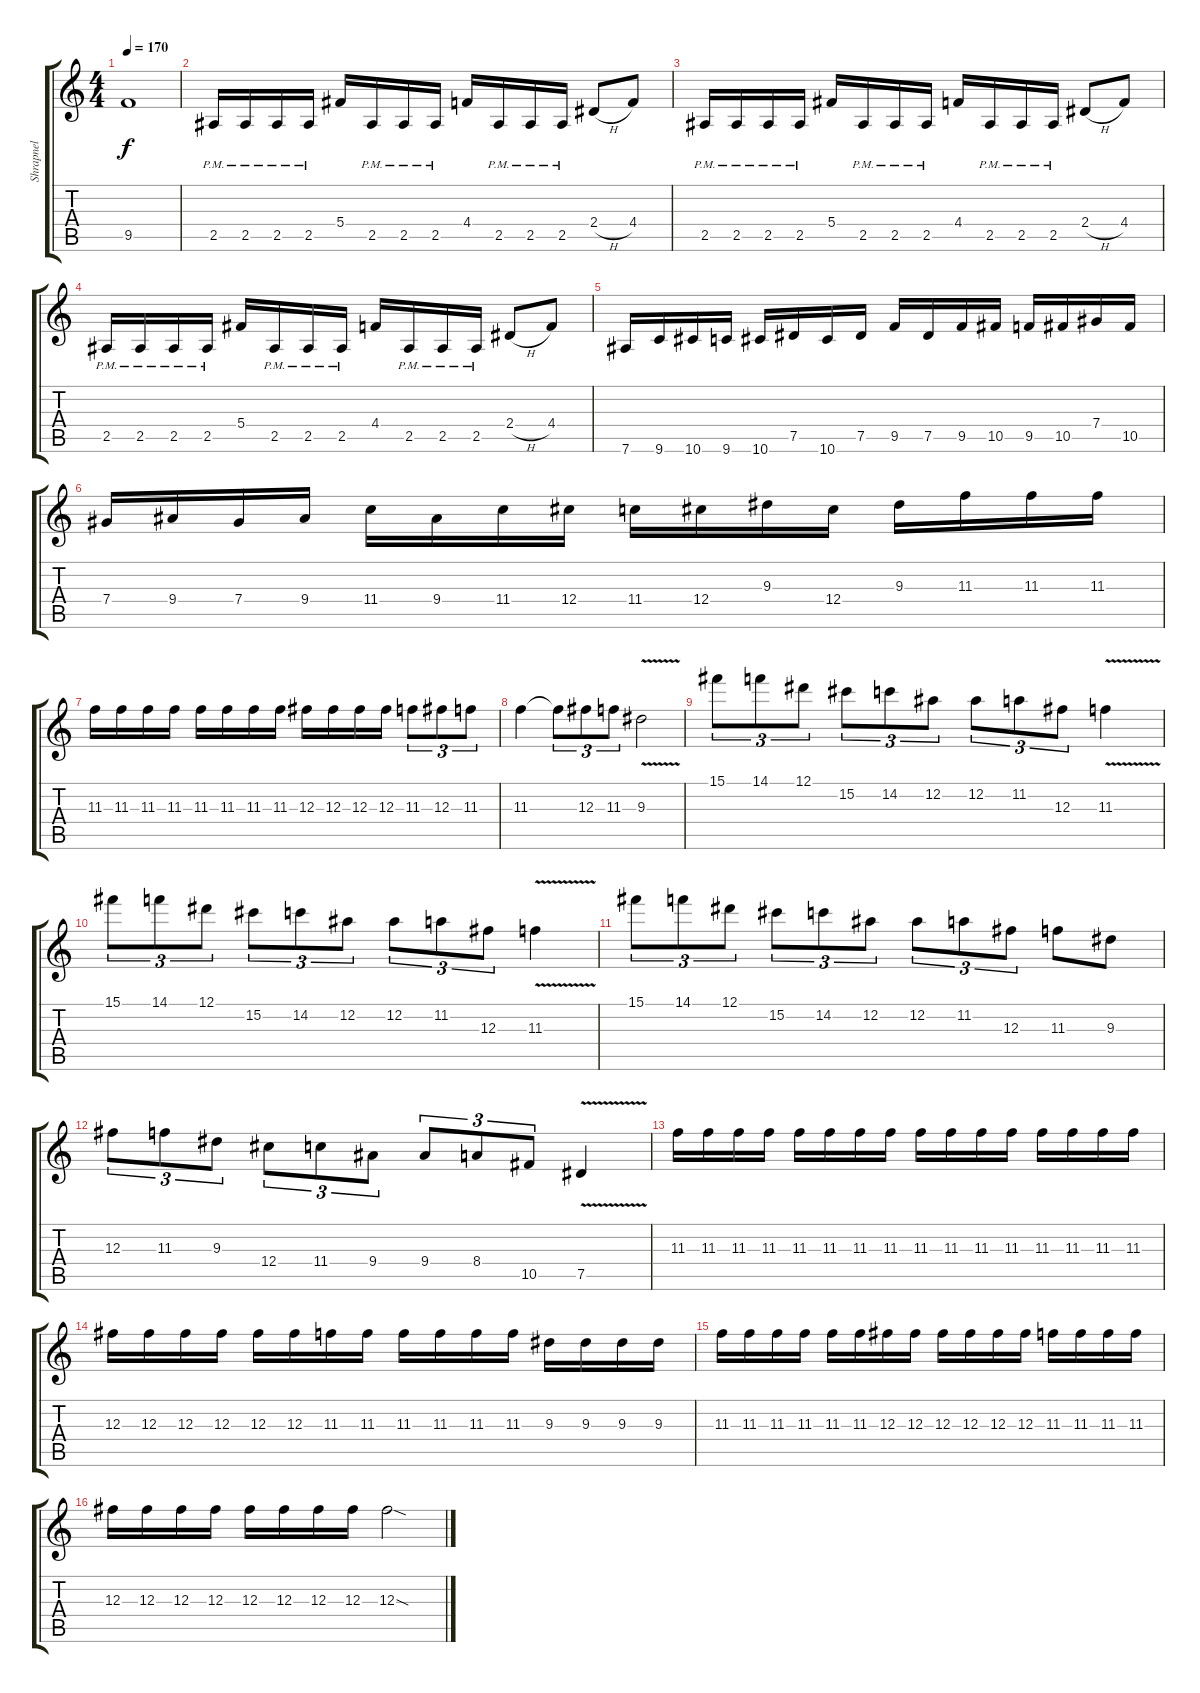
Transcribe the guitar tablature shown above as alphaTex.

\track ("Shrapnel" "Shrapnel") {instrument distortionguitar}
\staff {score tabs}
\tuning (Eb4 Bb3 Gb3 Db3 Ab2 Eb2) {hide}
\ts (4 4)
\tempo 170
\clef g2
\ks c
9.5.1{dy f} |
2.5{pm}.16 2.5{pm}.16 2.5{pm}.16 2.5{pm}.16 5.4.16 2.5{pm}.16 2.5{pm}.16 2.5{pm}.16 4.4.16 2.5{pm}.16 2.5{pm}.16 2.5{pm}.16 2.4{h}.8 4.4.8 |
2.5{pm}.16 2.5{pm}.16 2.5{pm}.16 2.5{pm}.16 5.4.16 2.5{pm}.16 2.5{pm}.16 2.5{pm}.16 4.4.16 2.5{pm}.16 2.5{pm}.16 2.5{pm}.16 2.4{h}.8 4.4.8 |
2.5{pm}.16 2.5{pm}.16 2.5{pm}.16 2.5{pm}.16 5.4.16 2.5{pm}.16 2.5{pm}.16 2.5{pm}.16 4.4.16 2.5{pm}.16 2.5{pm}.16 2.5{pm}.16 2.4{h}.8 4.4.8 |
7.6.16 9.6.16 10.6.16 9.6.16 10.6.16 7.5.16 10.6.16 7.5.16 9.5.16 7.5.16 9.5.16 10.5.16 9.5.16 10.5.16 7.4.16 10.5.16 |
7.4.16 9.4.16 7.4.16 9.4.16 11.4.16 9.4.16 11.4.16 12.4.16 11.4.16 12.4.16 9.3.16 12.4.16 9.3.16 11.3.16 11.3.16 11.3.16 |
11.3.16 11.3.16 11.3.16 11.3.16 11.3.16 11.3.16 11.3.16 11.3.16 12.3.16 12.3.16 12.3.16 12.3.16 11.3.8{tu (3 2)} 12.3.8{tu (3 2)} 11.3.8{tu (3 2)} |
11.3.4 11.3{t}.8{tu (3 2)} 12.3.8{tu (3 2)} 11.3.8{tu (3 2)} 9.3{v}.2 |
15.1.8{tu (3 2)} 14.1.8{tu (3 2)} 12.1.8{tu (3 2)} 15.2.8{tu (3 2)} 14.2.8{tu (3 2)} 12.2.8{tu (3 2)} 12.2.8{tu (3 2)} 11.2.8{tu (3 2)} 12.3.8{tu (3 2)} 11.3{v}.4 |
15.1.8{tu (3 2)} 14.1.8{tu (3 2)} 12.1.8{tu (3 2)} 15.2.8{tu (3 2)} 14.2.8{tu (3 2)} 12.2.8{tu (3 2)} 12.2.8{tu (3 2)} 11.2.8{tu (3 2)} 12.3.8{tu (3 2)} 11.3{v}.4 |
15.1.8{tu (3 2)} 14.1.8{tu (3 2)} 12.1.8{tu (3 2)} 15.2.8{tu (3 2)} 14.2.8{tu (3 2)} 12.2.8{tu (3 2)} 12.2.8{tu (3 2)} 11.2.8{tu (3 2)} 12.3.8{tu (3 2)} 11.3.8 9.3.8 |
12.3.8{tu (3 2)} 11.3.8{tu (3 2)} 9.3.8{tu (3 2)} 12.4.8{tu (3 2)} 11.4.8{tu (3 2)} 9.4.8{tu (3 2)} 9.4.8{tu (3 2)} 8.4.8{tu (3 2)} 10.5.8{tu (3 2)} 7.5{v}.4 |
11.3.16 11.3.16 11.3.16 11.3.16 11.3.16 11.3.16 11.3.16 11.3.16 11.3.16 11.3.16 11.3.16 11.3.16 11.3.16 11.3.16 11.3.16 11.3.16 |
12.3.16 12.3.16 12.3.16 12.3.16 12.3.16 12.3.16 11.3.16 11.3.16 11.3.16 11.3.16 11.3.16 11.3.16 9.3.16 9.3.16 9.3.16 9.3.16 |
11.3.16 11.3.16 11.3.16 11.3.16 11.3.16 11.3.16 12.3.16 12.3.16 12.3.16 12.3.16 12.3.16 12.3.16 11.3.16 11.3.16 11.3.16 11.3.16 |
12.3.16 12.3.16 12.3.16 12.3.16 12.3.16 12.3.16 12.3.16 12.3.16 12.3{sod}.2
